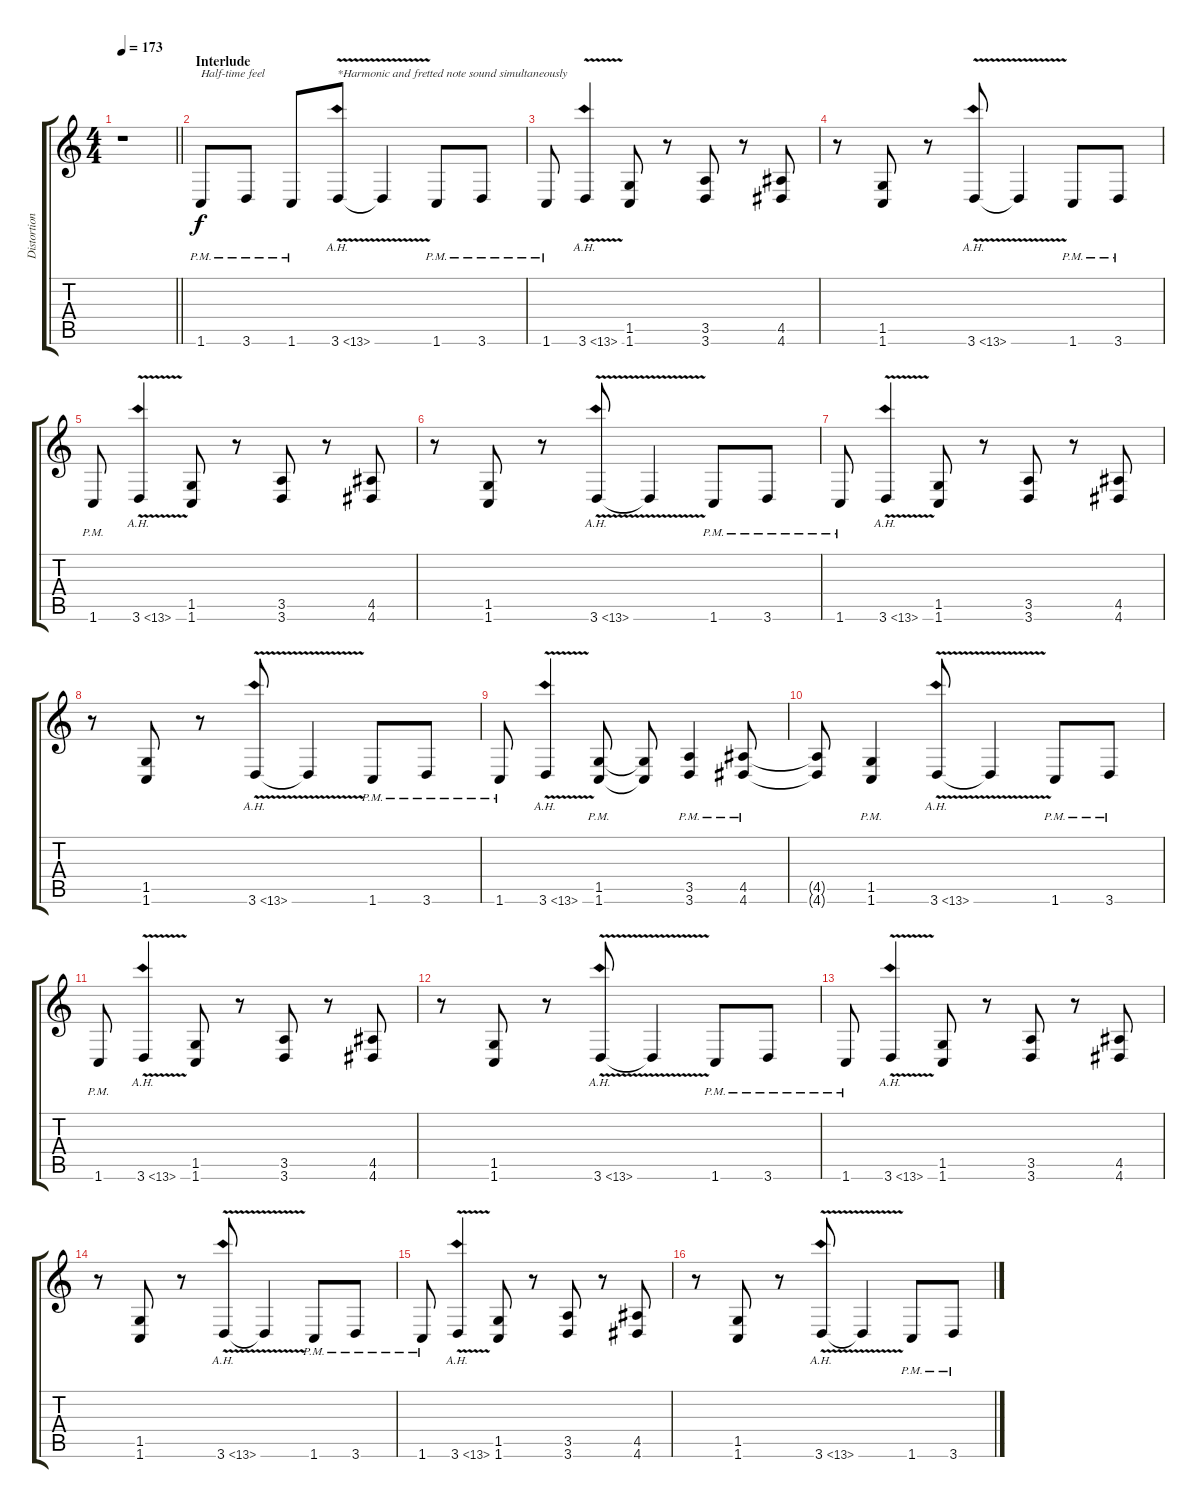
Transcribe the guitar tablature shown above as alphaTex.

\track ("Distortion guitar" "Distortion") {instrument distortionguitar}
\staff {score tabs}
\tuning (Db4 Ab3 E3 B2 Gb2 B1) {hide}
\ts (4 4)
\tempo 173
\clef g2
\barLineRight lightlight
\ks c
r.1{dy f} |
\section ("" "Interlude")
1.6{pm}.8{txt "Half-time feel"} 3.6{pm}.8 1.6{pm}.8 3.6{ah 10 v}.8{txt "*Harmonic and fretted note sound simultaneously"} 3.6{t}.4 1.6{pm}.8 3.6{pm}.8 |
1.6{pm}.8 3.6{ah 10 v}.4 (1.5 1.6).8 r.8 (3.5 3.6).8 r.8 (4.5 4.6).8 |
r.8 (1.5 1.6).8 r.8 3.6{ah 10 v}.8 3.6{t}.4 1.6{pm}.8 3.6{pm}.8 |
1.6{pm}.8 3.6{ah 10 v}.4 (1.5 1.6).8 r.8 (3.5 3.6).8 r.8 (4.5 4.6).8 |
r.8 (1.5 1.6).8 r.8 3.6{ah 10 v}.8 3.6{t}.4 1.6{pm}.8 3.6{pm}.8 |
1.6{pm}.8 3.6{ah 10 v}.4 (1.5 1.6).8 r.8 (3.5 3.6).8 r.8 (4.5 4.6).8 |
r.8 (1.5 1.6).8 r.8 3.6{ah 10 v}.8 3.6{t}.4 1.6{pm}.8 3.6{pm}.8 |
1.6{pm}.8 3.6{ah 10 v}.4 (1.5{pm} 1.6{pm}).8 (1.5{t} 1.6{t}).8 (3.5{pm} 3.6{pm}).4 (4.5{pm} 4.6{pm}).8 |
(4.5{t} 4.6{t}).8 (1.5{pm} 1.6{pm}).4 3.6{ah 10 v}.8 3.6{t}.4 1.6{pm}.8 3.6{pm}.8 |
1.6{pm}.8 3.6{ah 10 v}.4 (1.5 1.6).8 r.8 (3.5 3.6).8 r.8 (4.5 4.6).8 |
r.8 (1.5 1.6).8 r.8 3.6{ah 10 v}.8 3.6{t}.4 1.6{pm}.8 3.6{pm}.8 |
1.6{pm}.8 3.6{ah 10 v}.4 (1.5 1.6).8 r.8 (3.5 3.6).8 r.8 (4.5 4.6).8 |
r.8 (1.5 1.6).8 r.8 3.6{ah 10 v}.8 3.6{t}.4 1.6{pm}.8 3.6{pm}.8 |
1.6{pm}.8 3.6{ah 10 v}.4 (1.5 1.6).8 r.8 (3.5 3.6).8 r.8 (4.5 4.6).8 |
r.8 (1.5 1.6).8 r.8 3.6{ah 10 v}.8 3.6{t}.4 1.6{pm}.8 3.6{pm}.8
